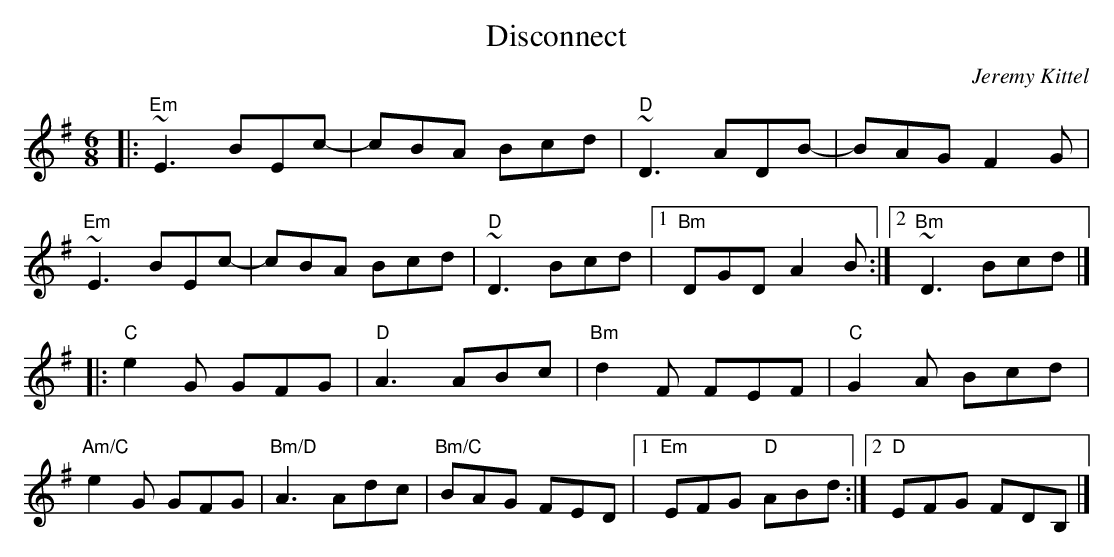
X:1
T: Disconnect
C: Jeremy Kittel
M: 6/8
L: 1/8
K: Emin
|:"Em"~E3 BEc- | cBA Bcd | "D"~D3 ADB- | BAG F2G |
 "Em"~E3 BEc- | cBA Bcd |"D"~D3 Bcd |1 "Bm"DGD A2 B :|2 "Bm"~D3 Bcd|]
|: "C"e2G GFG | "D"A3 ABc | "Bm"d2F FEF |"C"G2A Bcd |
 "Am/C"e2G GFG | "Bm/D"A3 Adc | "Bm/C"BAG FED |1 "Em"EFG "D"ABd :|2 "D"EFG FDB, |]

$SmallLMargin
$SmallRMargin
